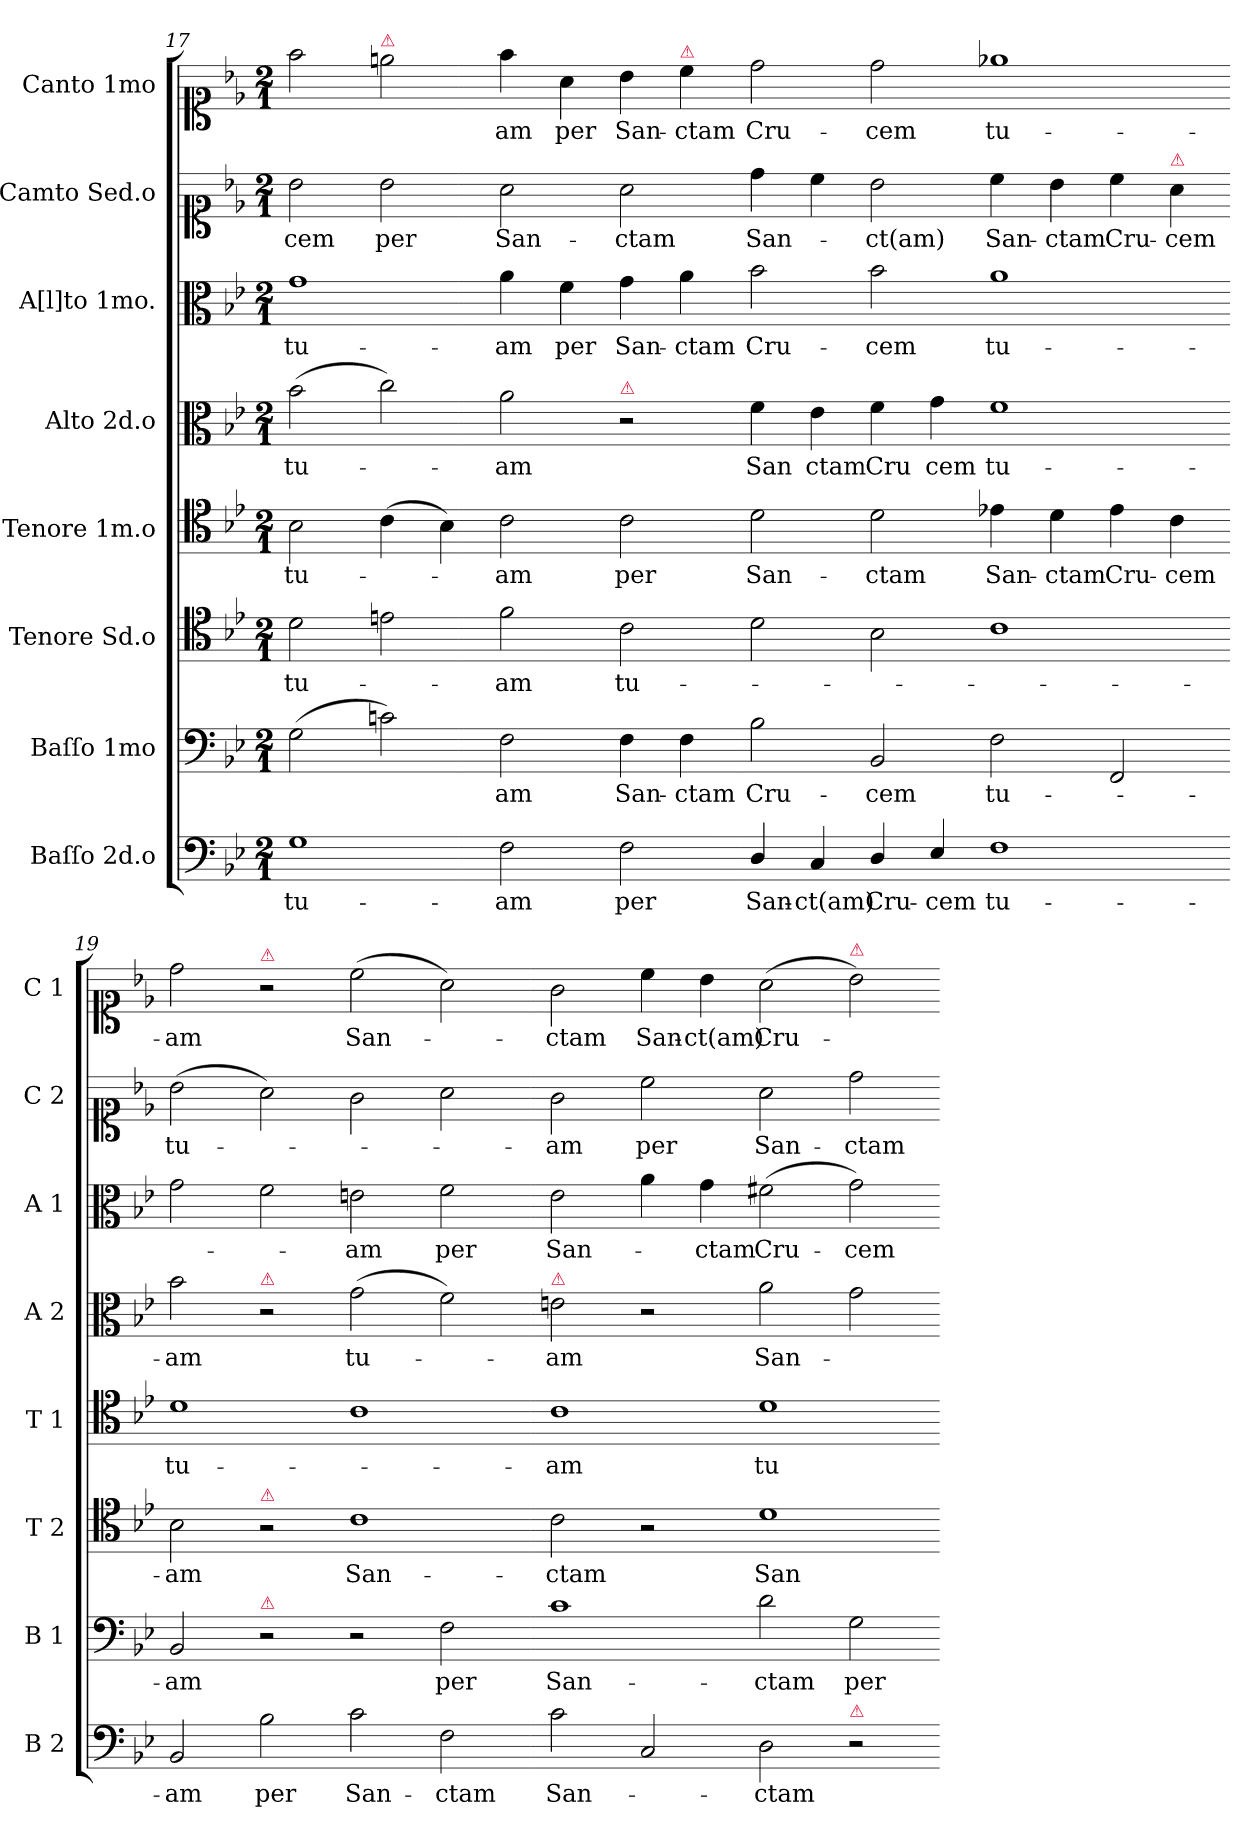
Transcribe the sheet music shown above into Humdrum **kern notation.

**kern	**text	**kern	**text	**kern	**text	**kern	**text	**kern	**text	**kern	**text	**kern	**text	**kern	**text
*part8	*part8	*part7	*part7	*part6	*part6	*part5	*part5	*part4	*part4	*part3	*part3	*part2	*part2	*part1	*part1
*staff8	*staff8	*staff7	*staff7	*staff6	*staff6	*staff5	*staff5	*staff4	*staff4	*staff3	*staff3	*staff2	*staff2	*staff1	*staff1
*I"Baſſo 2d.o	*	*I"Baſſo 1mo	*	*I"Tenore Sd.o	*	*I"Tenore 1m.o	*	*I"Alto 2d.o	*	*I"A[l]to 1mo.	*	*I"Camto Sed.o	*	*I"Canto 1mo	*
*I'B 2	*	*I'B 1	*	*I'T 2	*	*I'T 1	*	*I'A 2	*	*I'A 1	*	*I'C 2	*	*I'C 1	*
*clefF4	*	*clefF4	*	*clefC4	*	*clefC4	*	*clefC3	*	*clefC3	*	*clefC1	*	*clefC1	*
*k[b-e-]	*	*k[b-e-]	*	*k[b-e-]	*	*k[b-e-]	*	*k[b-e-]	*	*k[b-e-]	*	*k[b-e-]	*	*k[b-e-]	*
*M2/1	*	*M2/1	*	*M2/1	*	*M2/1	*	*M2/1	*	*M2/1	*	*M2/1	*	*M2/1	*
=17	=17	=17	=17	=17	=17	=17	=17	=17	=17	=17	=17	=17	=17	=17	=17
1G	tu-	(>2G\	.	2d\	tu-	2B-\	tu-	(>2b-\	tu-	1g	tu-	2b-\	-cem	2ff\	.
!	!	!	!	!	!	!	!	!	!	!	!	!	!	!LO:TX:a:color=crimson:t=⚠	!
.	.	2cn\)	.	2en\	.	(>4c\	.	2cc\)	.	.	.	2b-\	per	2een\	.
.	.	.	.	.	.	4B-\)	.	.	.	.	.	.	.	.	.
2F\	-am	2F\	-am	2f\	-am	2c\	-am	2a\	-am	4a\	-am	2a\	San-	4ff\	-am
.	.	.	.	.	.	.	.	.	.	4f\	per	.	.	4a\	per
!	!	!	!	!	!	!	!	!LO:TX:a:color=crimson:t=⚠	!	!	!	!	!	!	!
2F\	per	4F\	San-	2c\	tu-	2c\	per	2r	.	4g\	San-	2a\	-ctam	4b-\	San-
!	!	!	!	!	!	!	!	!	!	!	!	!	!	!LO:TX:a:color=crimson:t=⚠	!
.	.	4F\	-ctam	.	.	.	.	.	.	4a\	-ctam	.	.	4cc\	-ctam
=18-	=18-	=18-	=18-	=18-	=18-	=18-	=18-	=18-	=18-	=18-	=18-	=18-	=18-	=18-	=18-
4D/	San-	2B-\	Cru-	2d\	.	2d\	San-	4f\	San	2b-\	Cru-	4dd\	San-	2dd\	Cru-
4C/	-ct(am)	.	.	.	.	.	.	4e-\	ctam	.	.	4cc\	.	.	.
4D/	Cru-	2BB-/	-cem	2B-\	.	2d\	-ctam	4f\	Cru	2b-\	-cem	2b-\	-ct(am)	2dd\	-cem
4E-/	-cem	.	.	.	.	.	.	4g\	cem	.	.	.	.	.	.
1F	tu-	2F\	tu-	1c	.	4e-X\	San-	1f	tu-	1a	tu-	4cc\	San-	1ee-X	tu-
.	.	.	.	.	.	4d\	-ctam	.	.	.	.	4b-\	-ctam	.	.
.	.	2FF/	.	.	.	4e-\	Cru-	.	.	.	.	4cc\	Cru-	.	.
!	!	!	!	!	!	!	!	!	!	!	!	!LO:TX:a:color=crimson:t=⚠	!	!	!
.	.	.	.	.	.	4c\	-cem	.	.	.	.	4a\	-cem	.	.
=19-	=19-	=19-	=19-	=19-	=19-	=19-	=19-	=19-	=19-	=19-	=19-	=19-	=19-	=19-	=19-
2BB-/	-am	2BB-/	-am	2B-\	-am	1d	tu-	2b-\	-am	2g\	.	(>2b-\	tu-	2dd\	-am
!	!	!	!	!	!	!	!	!	!	!	!	!	!	!LO:TX:a:color=crimson:t=⚠	!
!	!	!	!	!	!	!	!	!LO:TX:a:color=crimson:t=⚠	!	!	!	!	!	!	!
!	!	!	!	!LO:TX:a:color=crimson:t=⚠	!	!	!	!	!	!	!	!	!	!	!
!	!	!LO:TX:a:color=crimson:t=⚠	!	!	!	!	!	!	!	!	!	!	!	!	!
2B-\	per	2r	.	2r	.	.	.	2r	.	2f\	.	2a\)	.	2r	.
2c\	San-	2r	.	1c	San-	1c	.	(>2g\	tu-	2en\	-am	2g\	.	(>2cc\	San-
2F\	-ctam	2F\	per	.	.	.	.	2f\)	.	2f\	per	2a\	.	2a\)	.
=20-	=20-	=20-	=20-	=20-	=20-	=20-	=20-	=20-	=20-	=20-	=20-	=20-	=20-	=20-	=20-
!	!	!	!	!	!	!	!	!LO:TX:a:color=crimson:t=⚠	!	!	!	!	!	!	!
2c\	San-	1c	San-	2c\	-ctam	1c	-am	2en\	-am	2e\	San-	2g\	-am	2g\	-ctam
2C/	.	.	.	2r	.	.	.	2r	.	4a\	.	2cc\	per	4cc\	San-
.	.	.	.	.	.	.	.	.	.	4g\	-ctam	.	.	4b-\	-ct(am)
2D\	-ctam	2d\	-ctam	1d	San-	1d	tu-	2a\	San-	(>2f#X\	Cru-	2a\	San-	(>2a\	Cru-
!	!	!	!	!	!	!	!	!	!	!	!	!	!	!LO:TX:a:color=crimson:t=⚠	!
!LO:TX:a:color=crimson:t=⚠	!	!	!	!	!	!	!	!	!	!	!	!	!	!	!
2r	.	2G\	per	.	.	.	.	2g\	.	2g\)	-cem	2dd\	-ctam	2b-\)	.
=-	=-	=-	=-	=-	=-	=-	=-	=-	=-	=-	=-	=-	=-	=-	=-
*-	*-	*-	*-	*-	*-	*-	*-	*-	*-	*-	*-	*-	*-	*-	*-
